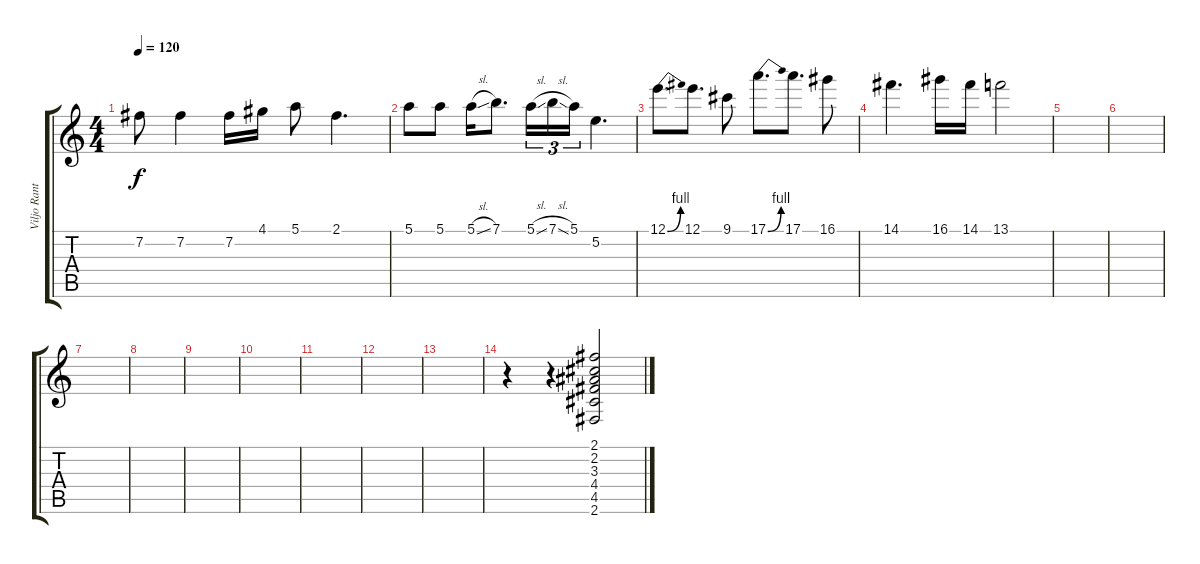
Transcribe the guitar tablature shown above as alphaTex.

\track ("Viljo Rantanen" "Viljo Rant") {instrument distortionguitar bank 255}
\staff {score tabs}
\tuning (E4 B3 G3 D3 A2 E2) {hide}
\ts (4 4)
\tempo 120
\clef g2
\ks c
7.2.8{dy f} 7.2.4 7.2.16 4.1.16 5.1.8 2.1.4{d} |
5.1.8 5.1.8 5.1{sl}.16 7.1.8{d} 5.1{sl}.16{tu (3 2)} 7.1{sl}.16{tu (3 2)} 5.1.16{tu (3 2)} 5.2.4{d} |
12.1{be (bend 0 0 60 4)}.8{d} 12.1.8{d} 9.1.8 17.1{be (bend 0 0 60 4)}.8{d} 17.1.8{d} 16.1.8 |
14.1.4{d} 16.1.16 14.1.16 13.1.2 |
|
|
|
|
|
|
|
|
|
r.4 r.4 (2.1 2.2 3.3 4.4 4.5 2.6).2
